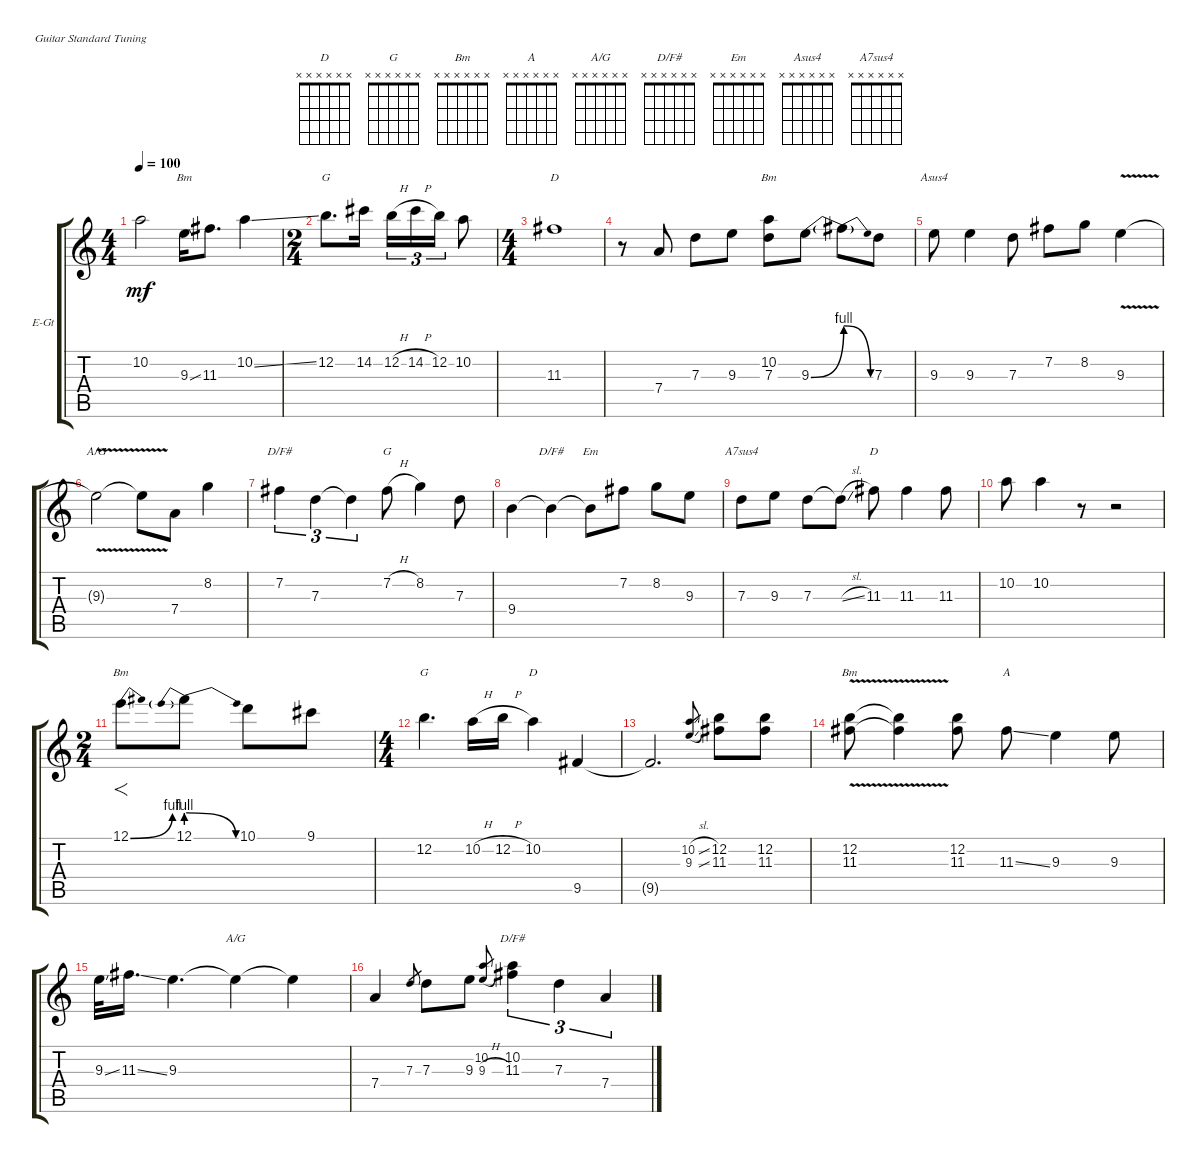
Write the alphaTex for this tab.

\defaultSystemsLayout 4
\bracketExtendMode groupsimilarinstruments
\firstSystemTrackNameOrientation horizontal
\otherSystemsTrackNameOrientation horizontal
\track ("Electric Guitar" "E-Gt") {instrument electricguitarclean}
\staff {score tabs}
\tuning (E4 B3 G3 D3 A2 E2)
\chord ("D" x x x x x x)
\chord ("G" x x x x x x)
\chord ("Bm" x x x x x x)
\chord ("A" x x x x x x)
\chord ("A/G" x x x x x x)
\chord ("D/F#" x x x x x x)
\chord ("Em" x x x x x x)
\chord ("Asus4" x x x x x x)
\chord ("A7sus4" x x x x x x)
\ts (4 4)
\tempo 100
\clef g2
\ks c
10.2{t}.2{dy mf} 9.3{ss}.16{ch "Bm"} 11.3.8{d} 10.2{ss}.4 |
\ts (2 4)
12.2.8{d ch "G"} 14.2.16 12.2{h}.16{tu (3 2)} 14.2{h}.16{tu (3 2)} 12.2.16{tu (3 2)} 10.2.8 |
\ts (4 4)
11.3.1{ch "D"} |
r.8 7.4.8 7.3.8 9.3.8 (10.2 7.3).8{ch "Bm"} 9.3{be (bend 0 0 60 4)}.8 9.3{be (release 0 4 60 0) t}.8 7.3.8 |
9.3.8{ch "Asus4"} 9.3.4 7.3.8 7.2.8 8.2.8 9.3{v}.4 |
9.3{v t}.2{ch "A/G"} 9.3{v t}.8 7.4.8 8.2.4 |
7.2.4{tu (3 2) ch "D/F#"} 7.3.4{tu (3 2)} 7.3{t}.4{tu (3 2)} 7.2{h}.8{ch "G"} 8.2.4 7.3.8 |
9.4.4 9.4{t}.4{ch "D/F#"} 9.4{t}.8{ch "Em"} 7.2.8 8.2.8 9.3.8 |
7.3.8{ch "A7sus4"} 9.3.8 7.3.8 7.3{sl t}.8 11.3.8{ch "D"} 11.3.4 11.3.8 |
10.2.8 10.2.4 r.8 r.2 |
\ts (2 4)
12.1{be (bend 0 0 15 4)}.8{f ch "Bm"} 12.1{be (prebendrelease 0 4 15 0)}.8 10.1.8 9.1.8 |
\ts (4 4)
12.2.4{d ch "G"} 10.2{h}.16 12.2{h}.16 10.2.4{ch "D"} 9.5.4 |
9.5{t}.2{d} (10.2{sl} 9.3{sl}).8{gr} (12.2 11.3).8 (12.2 11.3).8 |
(12.2{v} 11.3{v}).8{ch "Bm"} (11.3{v t} 12.2{v t}).4 (12.2 11.3).8 11.3{ss}.8{ch "A"} 9.3.4 9.3.8 |
9.3{ss}.32 11.3{ss}.16{d} 9.3.4{d} 9.3{t}.4{ch "A/G"} 9.3{t}.4 |
7.4.4 7.3.8{gr} 7.3.8 9.3.8 (10.2 9.3{h}).8{gr} (11.3 10.2).4{tu (3 2) ch "D/F#"} 7.3.4{tu (3 2)} 7.4.4{tu (3 2)}
